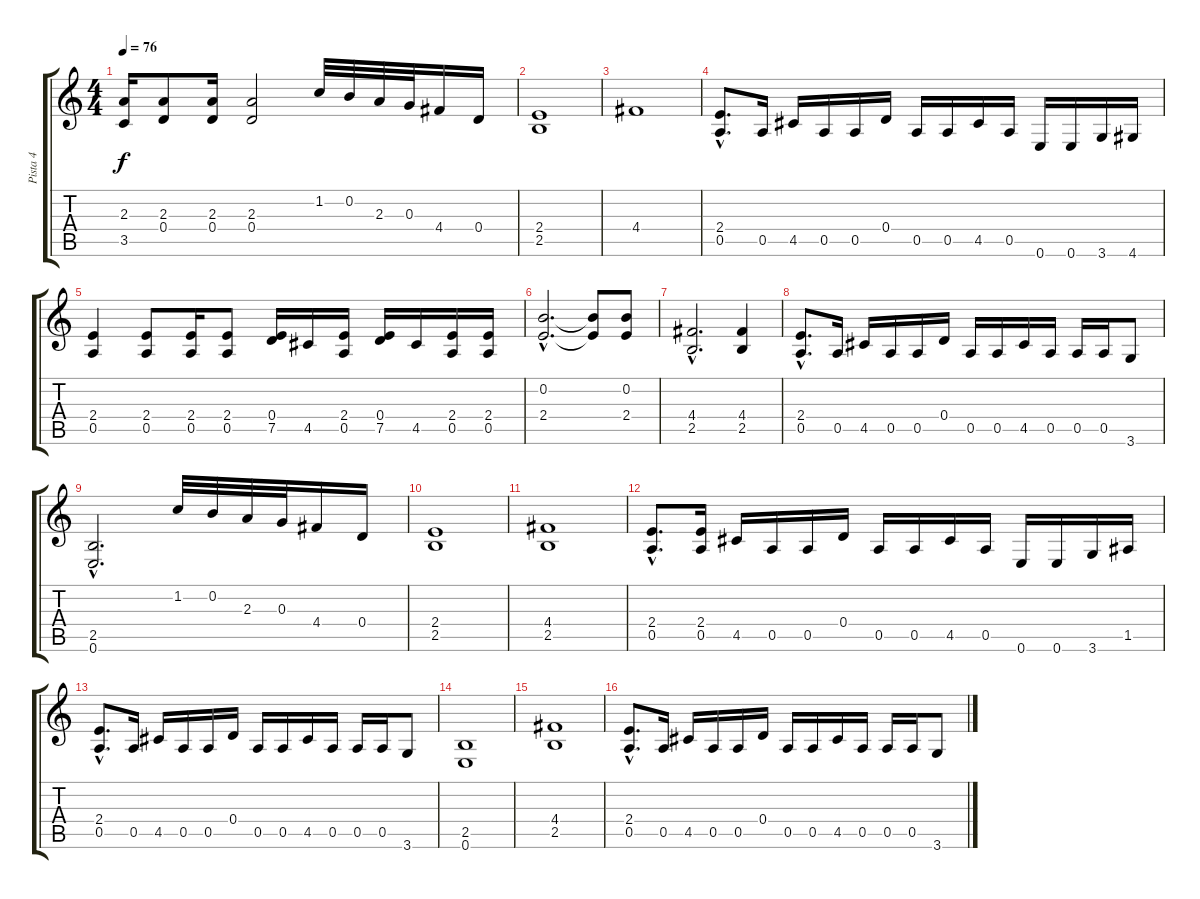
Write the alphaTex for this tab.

\track ("Pista 4" "Pista 4") {instrument distortionguitar}
\staff {score tabs}
\tuning (E4 B3 G3 D3 A2 E2) {hide}
\ts (4 4)
\tempo 76
\clef g2
\ks c
(2.3 3.5).16{dy f} (2.3 0.4).8 (2.3 0.4).16 (2.3 0.4).2 1.2.32 0.2.32 2.3.32 0.3.32 4.4.16 0.4.16 |
(2.4 2.5).1 |
4.4.1 |
(2.4{hac} 0.5{hac}).8{d} 0.5.16 4.5.16 0.5.16 0.5.16 0.4.16 0.5.16 0.5.16 4.5.16 0.5.16 0.6.16 0.6.16 3.6.16 4.6.16 |
(2.4 0.5).4 (2.4 0.5).8 (2.4 0.5).16 (2.4 0.5).8 (0.4 7.5).16 4.5.16 (2.4 0.5).16 (0.4 7.5).16 4.5.16 (2.4 0.5).16 (2.4 0.5).16 |
(0.2{hac} 2.4{hac}).2{d} (0.2{t} 2.4{t}).8 (0.2 2.4).8 |
(4.4{hac} 2.5{hac}).2{d} (4.4 2.5).4 |
(2.4{hac} 0.5{hac}).8{d} 0.5.16 4.5.16 0.5.16 0.5.16 0.4.16 0.5.16 0.5.16 4.5.16 0.5.16 0.5.16 0.5.16 3.6.8 |
(2.5{hac} 0.6{hac}).2{d} 1.2.32 0.2.32 2.3.32 0.3.32 4.4.16 0.4.16 |
(2.4 2.5).1 |
(4.4 2.5).1 |
(2.4{hac} 0.5{hac}).8{d} (2.4 0.5).16 4.5.16 0.5.16 0.5.16 0.4.16 0.5.16 0.5.16 4.5.16 0.5.16 0.6.16 0.6.16 3.6.16 1.5.16 |
(2.4{hac} 0.5{hac}).8{d} 0.5.16 4.5.16 0.5.16 0.5.16 0.4.16 0.5.16 0.5.16 4.5.16 0.5.16 0.5.16 0.5.16 3.6.8 |
(2.5 0.6).1 |
(4.4 2.5).1 |
(2.4{hac} 0.5{hac}).8{d} 0.5.16 4.5.16 0.5.16 0.5.16 0.4.16 0.5.16 0.5.16 4.5.16 0.5.16 0.5.16 0.5.16 3.6.8
